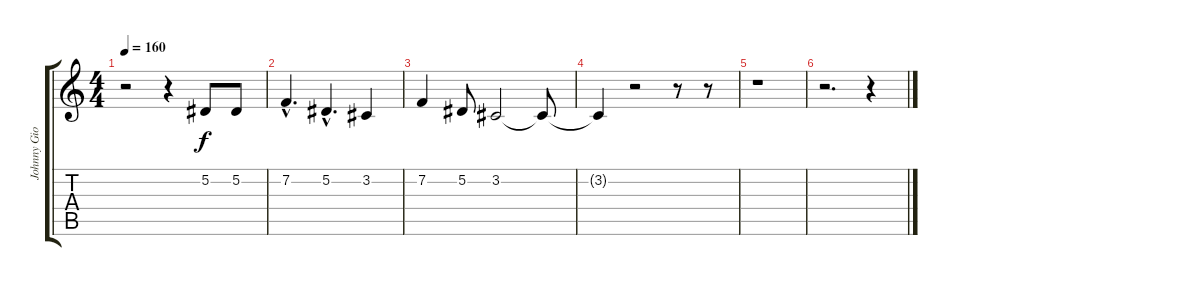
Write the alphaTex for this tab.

\track ("Johnny Gioeli - Lead vocals" "Johnny Gio") {instrument violin}
\staff {score tabs}
\tuning (Eb4 Bb3 Gb3 Db3 Ab2 Eb2) {hide}
\ts (4 4)
\tempo 160
\clef g2
\ks c
r.2{dy f} r.4 5.2.8 5.2.8 |
7.2{hac}.4{d} 5.2{hac}.4{d} 3.2.4 |
7.2.4 5.2.8 3.2.2 3.2{t}.8 |
3.2{t}.4 r.2 r.8 r.8 |
r.1 |
r.2{d} r.4
